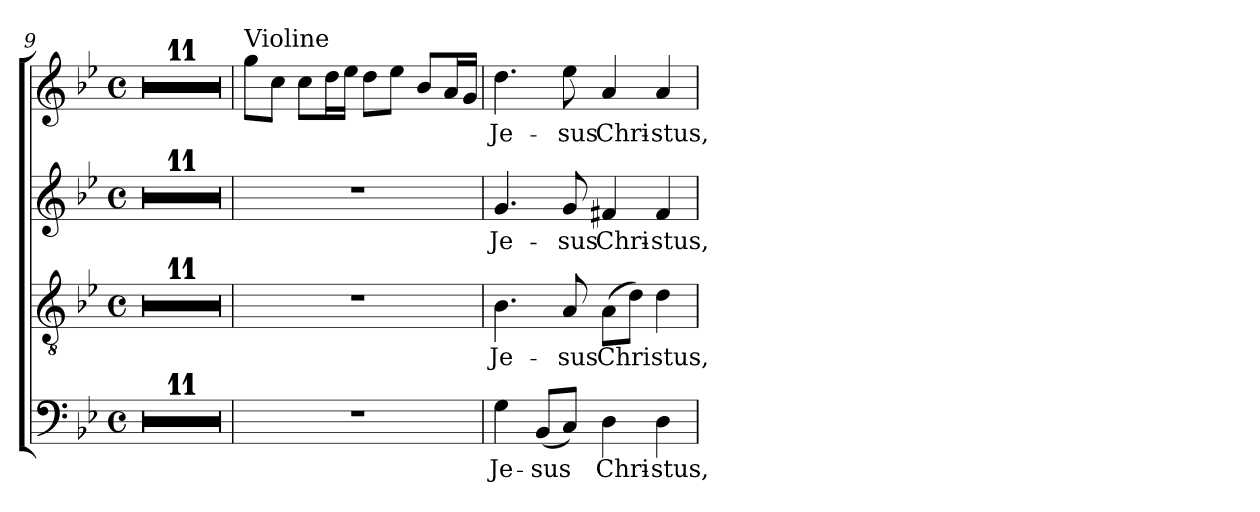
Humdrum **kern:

**kern	**text	**kern	**text	**kern	**text	**kern	**text
*part4	*part4	*part3	*part3	*part2	*part2	*part1	*part1
*staff4	*staff4	*staff3	*staff3	*staff2	*staff2	*staff1	*staff1
*clefF4	*	*clefGv2	*	*clefG2	*	*clefG2	*
*k[b-e-]	*	*k[b-e-]	*	*k[b-e-]	*	*k[b-e-]	*
*B-:	*	*B-:	*	*B-:	*	*B-:	*
*M4/4	*	*M4/4	*	*M4/4	*	*M4/4	*
*met(c)	*	*met(c)	*	*met(c)	*	*met(c)	*
=9	=9	=9	=9	=9	=9	=9	=9
1r	.	1r	.	1r	.	1r	.
=10	=10	=10	=10	=10	=10	=10	=10
1r	.	1r	.	1r	.	1r	.
=11	=11	=11	=11	=11	=11	=11	=11
1r	.	1r	.	1r	.	1r	.
=12	=12	=12	=12	=12	=12	=12	=12
1r	.	1r	.	1r	.	1r	.
=13	=13	=13	=13	=13	=13	=13	=13
1r	.	1r	.	1r	.	1r	.
=14	=14	=14	=14	=14	=14	=14	=14
1r	.	1r	.	1r	.	1r	.
=15	=15	=15	=15	=15	=15	=15	=15
1r	.	1r	.	1r	.	1r	.
=16	=16	=16	=16	=16	=16	=16	=16
1r	.	1r	.	1r	.	1r	.
=17	=17	=17	=17	=17	=17	=17	=17
1r	.	1r	.	1r	.	1r	.
=18	=18	=18	=18	=18	=18	=18	=18
1r	.	1r	.	1r	.	1r	.
=19	=19	=19	=19	=19	=19	=19	=19
1r	.	1r	.	1r	.	1r	.
=20	=20	=20	=20	=20	=20	=20	=20
!	!	!	!	!	!	!LO:TX:a:t=Violine	!
1r	.	1r	.	1r	.	8gg\L	.
.	.	.	.	.	.	8cc\J	.
.	.	.	.	.	.	8cc\L	.
.	.	.	.	.	.	16dd\L	.
.	.	.	.	.	.	16ee-\JJ	.
.	.	.	.	.	.	8dd\L	.
.	.	.	.	.	.	8ee-\J	.
.	.	.	.	.	.	8b-/L	.
.	.	.	.	.	.	16a/L	.
.	.	.	.	.	.	16g/JJ	.
=21	=21	=21	=21	=21	=21	=21	=21
!	!LO:LY:b	!	!LO:LY:b	!	!LO:LY:b	!	!LO:LY:b
4G\	Je-	4.B-\	Je-	4.g/	Je-	4.dd\	Je-
!	!LO:LY:b	!	!	!	!	!	!
(<8BB-/L	-sus	.	.	.	.	.	.
!	!	!	!LO:LY:b	!	!LO:LY:b	!	!LO:LY:b
8C/J)	.	8A/	-sus	8g/	-sus	8ee-\	-sus
!	!LO:LY:b	!	!LO:LY:b	!	!LO:LY:b	!	!LO:LY:b
4D\	Chri-	(>8A\L	Chri	4f#X/	Chri-	4a/	Chri-
.	.	8d\J)	.	.	.	.	.
!	!LO:LY:b	!	!LO:LY:b	!	!LO:LY:b	!	!LO:LY:b
4D\	-stus,	4d\	stus,	4f#/	-stus,	4a/	-stus,
=	=	=	=	=	=	=	=
*-	*-	*-	*-	*-	*-	*-	*-
